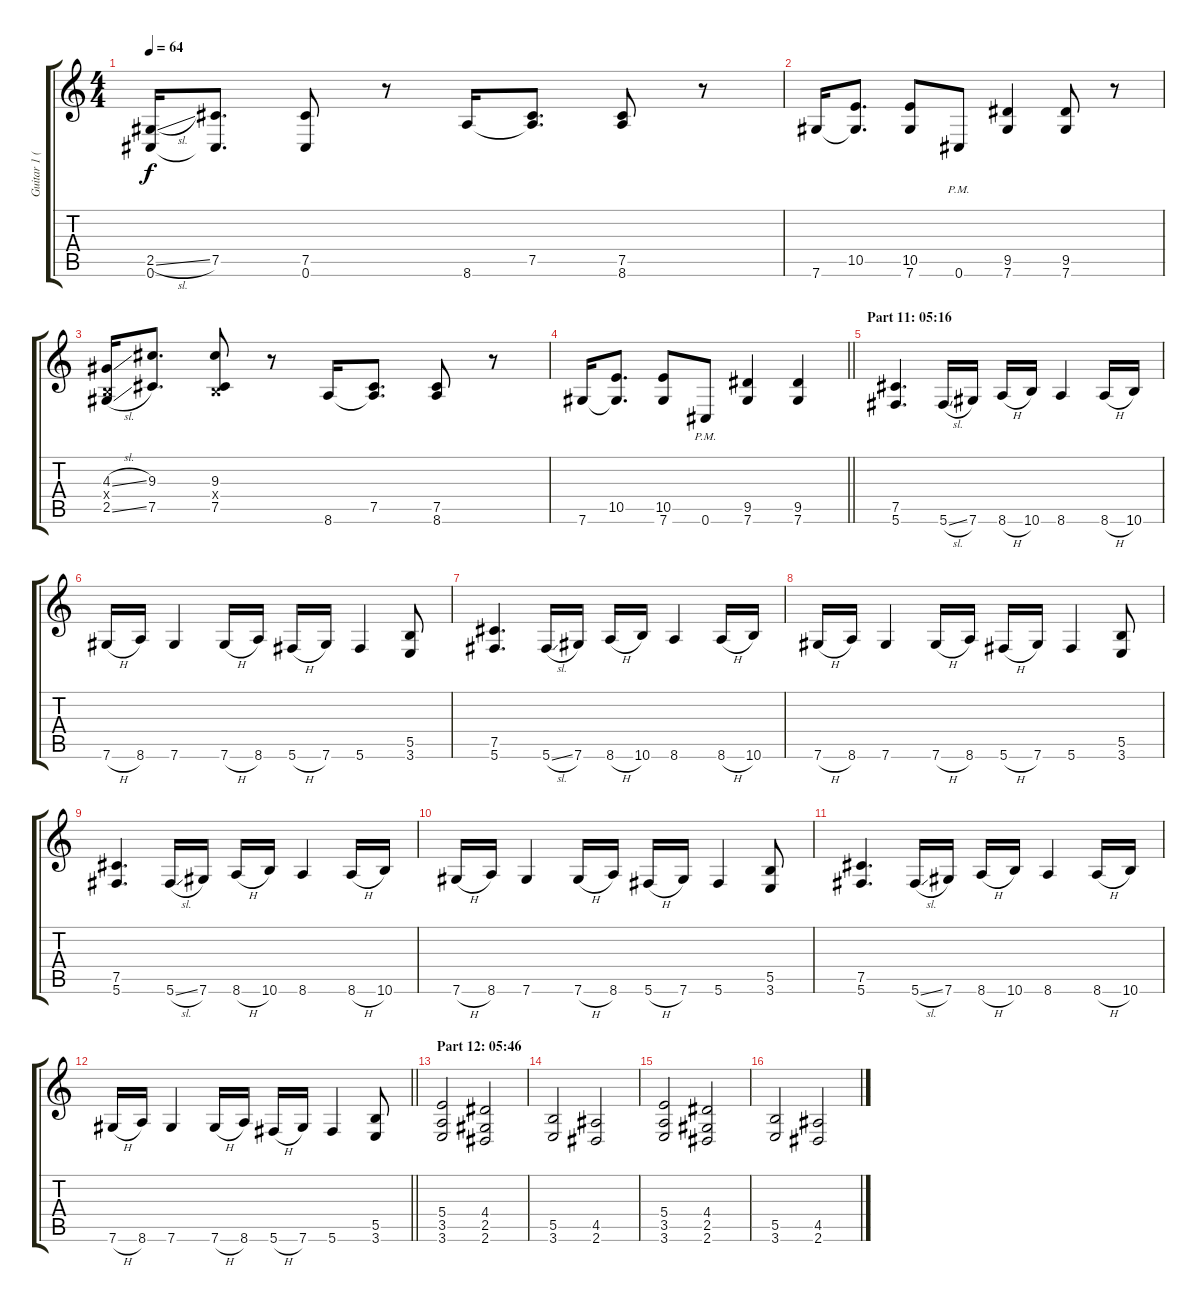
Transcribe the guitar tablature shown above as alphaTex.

\track ("Guitar 1 (Distortion)" "Guitar 1 (") {instrument distortionguitar}
\staff {score tabs}
\tuning (Db4 Ab3 E3 B2 Gb2 Db2) {hide}
\ts (4 4)
\tempo 64
\clef g2
\ks c
(2.5{sl} 0.6).16{dy f} (7.5 0.6{t}).8{d} (7.5 0.6).8 r.8 8.6.16 (7.5 8.6{t}).8{d} (7.5 8.6).8 r.8 |
7.6.16 (10.5 7.6{t}).8{d} (10.5 7.6).8 0.6{pm}.8 (9.5 7.6).4 (9.5 7.6).8 r.8 |
(4.3{sl} 0.4{x} 2.5{sl}).16 (9.3 7.5).8{d} (9.3 0.4{x} 7.5).8 r.8 8.6.16 (7.5 8.6{t}).8{d} (7.5 8.6).8 r.8 |
\barLineRight lightlight
7.6.16 (10.5 7.6{t}).8{d} (10.5 7.6).8 0.6{pm}.8 (9.5 7.6).4 (9.5 7.6).4 |
\section ("" "Part 11: 05:16")
(7.5 5.6).4{d} 5.6{sl}.16 7.6.16 8.6{h}.16 10.6.16 8.6.4 8.6{h}.16 10.6.16 |
7.6{h}.16 8.6.16 7.6.4 7.6{h}.16 8.6.16 5.6{h}.16 7.6.16 5.6.4 (5.5 3.6).8 |
(7.5 5.6).4{d} 5.6{sl}.16 7.6.16 8.6{h}.16 10.6.16 8.6.4 8.6{h}.16 10.6.16 |
7.6{h}.16 8.6.16 7.6.4 7.6{h}.16 8.6.16 5.6{h}.16 7.6.16 5.6.4 (5.5 3.6).8 |
(7.5 5.6).4{d} 5.6{sl}.16 7.6.16 8.6{h}.16 10.6.16 8.6.4 8.6{h}.16 10.6.16 |
7.6{h}.16 8.6.16 7.6.4 7.6{h}.16 8.6.16 5.6{h}.16 7.6.16 5.6.4 (5.5 3.6).8 |
(7.5 5.6).4{d} 5.6{sl}.16 7.6.16 8.6{h}.16 10.6.16 8.6.4 8.6{h}.16 10.6.16 |
\barLineRight lightlight
7.6{h}.16 8.6.16 7.6.4 7.6{h}.16 8.6.16 5.6{h}.16 7.6.16 5.6.4 (5.5 3.6).8 |
\section ("" "Part 12: 05:46")
(5.4 3.5 3.6).2 (4.4 2.5 2.6).2 |
(5.5 3.6).2 (4.5 2.6).2 |
(5.4 3.5 3.6).2 (4.4 2.5 2.6).2 |
(5.5 3.6).2 (4.5 2.6).2
